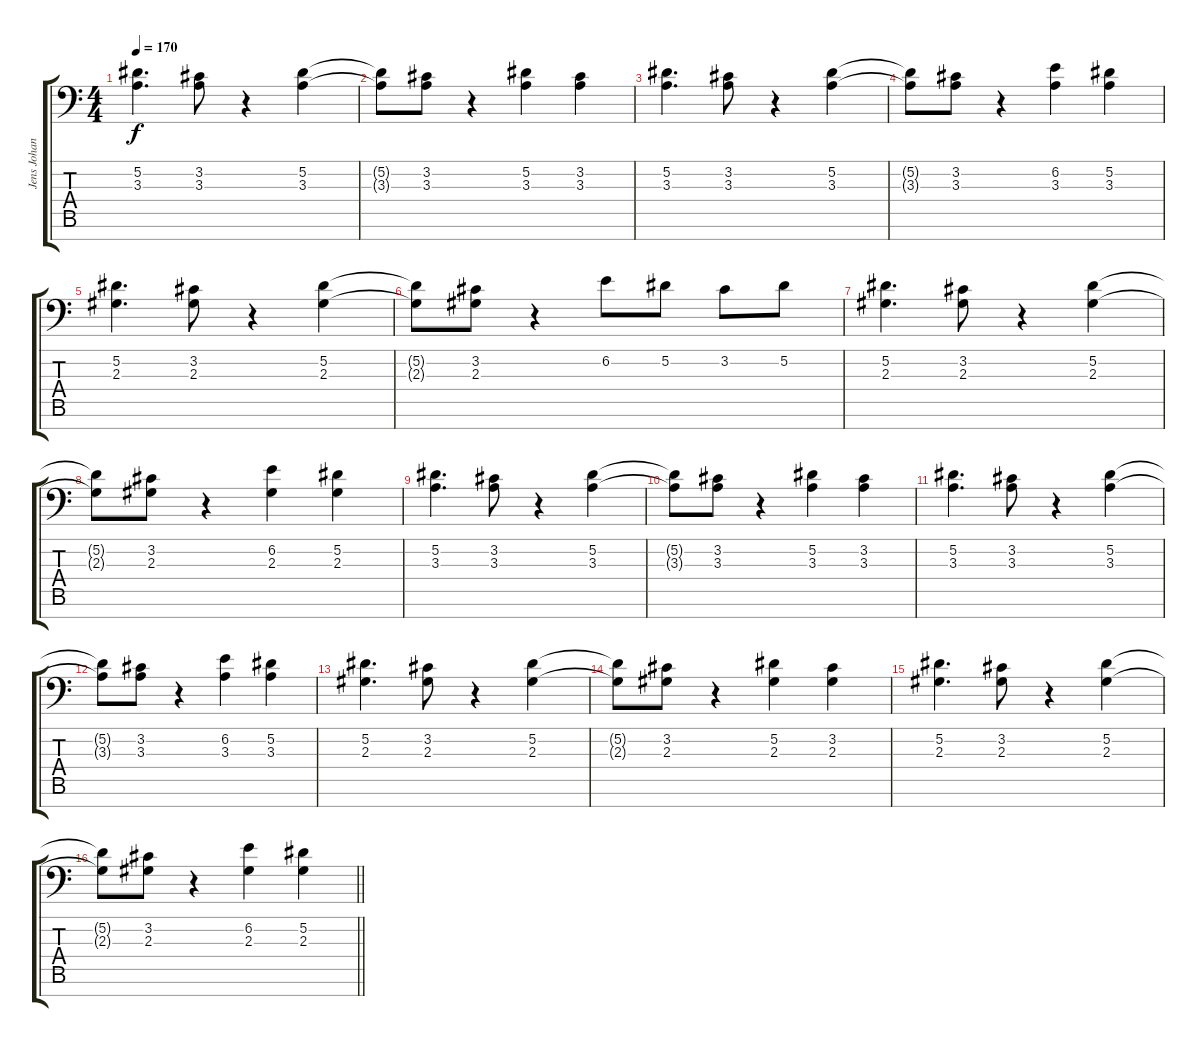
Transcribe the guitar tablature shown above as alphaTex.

\track ("Jens Johansson" "Jens Johan") {instrument harpsichord}
\staff {score tabs}
\tuning (Eb4 Bb3 Gb3 Db3 Ab2 Eb2 Bb1) {hide}
\ts (4 4)
\tempo 170
\clef f4
\ks c
(5.2 3.3).4{d dy f} (3.2 3.3).8 r.4 (5.2 3.3).4 |
(5.2{t} 3.3{t}).8 (3.2 3.3).8 r.4 (5.2 3.3).4 (3.2 3.3).4 |
(5.2 3.3).4{d} (3.2 3.3).8 r.4 (5.2 3.3).4 |
(5.2{t} 3.3{t}).8 (3.2 3.3).8 r.4 (6.2 3.3).4 (5.2 3.3).4 |
(5.2 2.3).4{d} (3.2 2.3).8 r.4 (5.2 2.3).4 |
(5.2{t} 2.3{t}).8 (3.2 2.3).8 r.4 6.2.8 5.2.8 3.2.8 5.2.8 |
(5.2 2.3).4{d} (3.2 2.3).8 r.4 (5.2 2.3).4 |
(5.2{t} 2.3{t}).8 (3.2 2.3).8 r.4 (6.2 2.3).4 (5.2 2.3).4 |
(5.2 3.3).4{d} (3.2 3.3).8 r.4 (5.2 3.3).4 |
(5.2{t} 3.3{t}).8 (3.2 3.3).8 r.4 (5.2 3.3).4 (3.2 3.3).4 |
(5.2 3.3).4{d} (3.2 3.3).8 r.4 (5.2 3.3).4 |
(5.2{t} 3.3{t}).8 (3.2 3.3).8 r.4 (6.2 3.3).4 (5.2 3.3).4 |
(5.2 2.3).4{d} (3.2 2.3).8 r.4 (5.2 2.3).4 |
(5.2{t} 2.3{t}).8 (3.2 2.3).8 r.4 (5.2 2.3).4 (3.2 2.3).4 |
(5.2 2.3).4{d} (3.2 2.3).8 r.4 (5.2 2.3).4 |
\barLineRight lightlight
(5.2{t} 2.3{t}).8 (3.2 2.3).8 r.4 (6.2 2.3).4 (5.2 2.3).4
